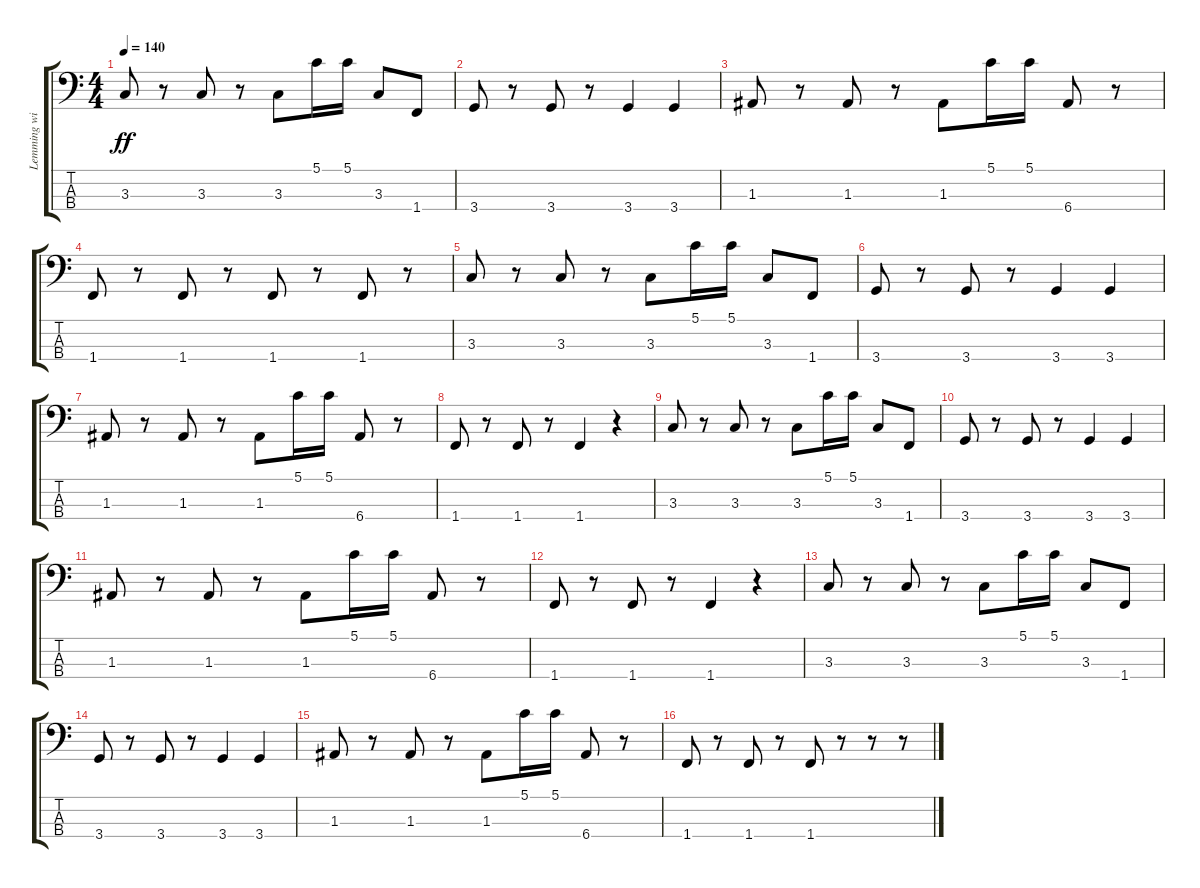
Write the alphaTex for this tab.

\track ("Lemming with Keyboard 2" "Lemming wi") {instrument synthbass2}
\staff {score tabs}
\tuning (G2 D2 A1 E1) {hide}
\ts (4 4)
\tempo 140
\clef f4
\ks c
3.3.8{dy ff} r.8 3.3.8 r.8 3.3.8 5.1.16 5.1.16 3.3.8 1.4.8 |
3.4.8 r.8 3.4.8 r.8 3.4.4 3.4.4 |
1.3.8 r.8 1.3.8 r.8 1.3.8 5.1.16 5.1.16 6.4.8 r.8 |
1.4.8 r.8 1.4.8 r.8 1.4.8 r.8 1.4.8 r.8 |
3.3.8 r.8 3.3.8 r.8 3.3.8 5.1.16 5.1.16 3.3.8 1.4.8 |
3.4.8 r.8 3.4.8 r.8 3.4.4 3.4.4 |
1.3.8 r.8 1.3.8 r.8 1.3.8 5.1.16 5.1.16 6.4.8 r.8 |
1.4.8 r.8 1.4.8 r.8 1.4.4 r.4 |
3.3.8 r.8 3.3.8 r.8 3.3.8 5.1.16 5.1.16 3.3.8 1.4.8 |
3.4.8 r.8 3.4.8 r.8 3.4.4 3.4.4 |
1.3.8 r.8 1.3.8 r.8 1.3.8 5.1.16 5.1.16 6.4.8 r.8 |
1.4.8 r.8 1.4.8 r.8 1.4.4 r.4 |
3.3.8 r.8 3.3.8 r.8 3.3.8 5.1.16 5.1.16 3.3.8 1.4.8 |
3.4.8 r.8 3.4.8 r.8 3.4.4 3.4.4 |
1.3.8 r.8 1.3.8 r.8 1.3.8 5.1.16 5.1.16 6.4.8 r.8 |
1.4.8 r.8 1.4.8 r.8 1.4.8 r.8 r.8 r.8
